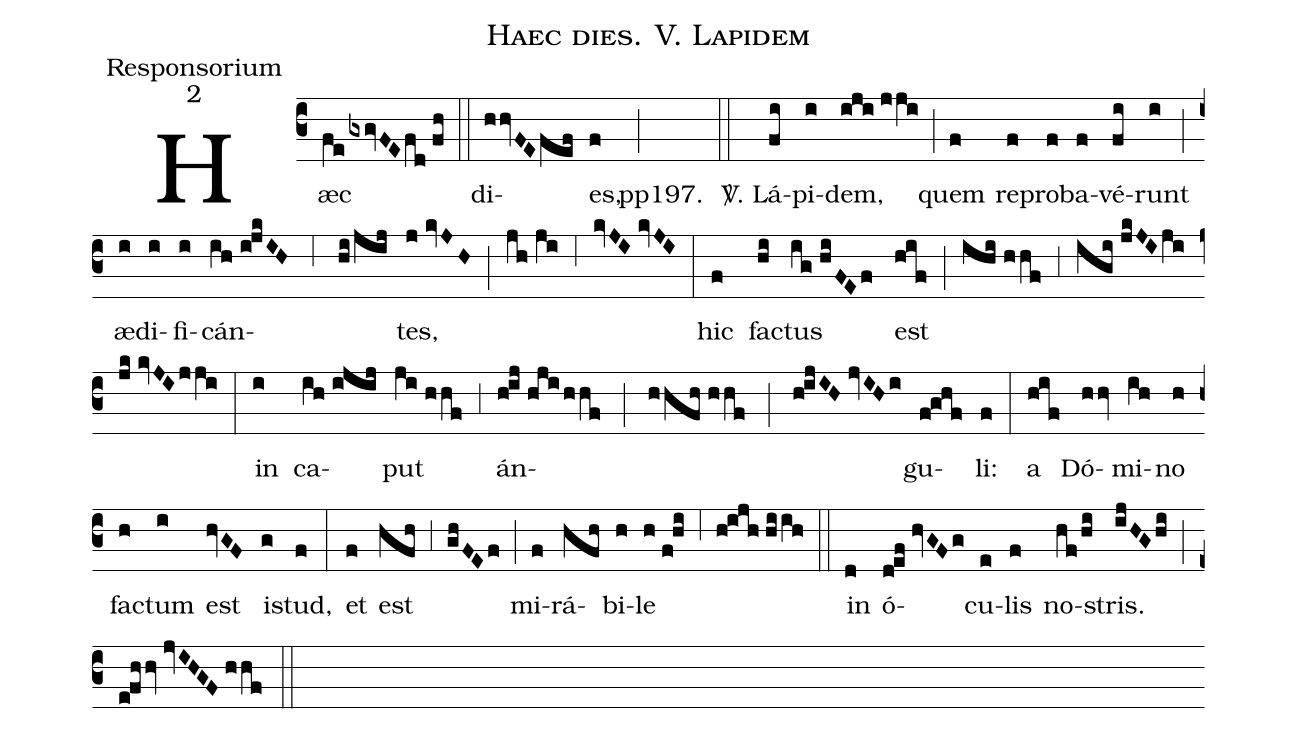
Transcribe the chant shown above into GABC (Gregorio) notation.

name:Haec dies. V. Lapidem;
office-part:Responsorium;
mode:2;
%%
(c3) Hæc(fe/gxgvFE/fd//fh) (::)
di(hhvFE/fef)es,(f) (;) pp197.() (::)

<sp>V/</sp>. Lá(fi)pi(i)dem,(iji//jji) (;) quem(f) re(f)pro(f)ba(f)vé(fi)runt(i) (;) æ(i)di(i)fi(i)cán(ih//i!jkIH;6hi/jij)tes,(j//kvJH) (;) (jh//ji) (,6) (kvJI//kvJI) (:)
hic(f) fa(hi)ctus(ig//hiFEf) est(hif) (;) (ihi//hhf) (,3) (igi//jkJI/ji//jk//kvJI/jji) (:)
in(i) ca(ih//ijij)put(ji//hhf) (,3) án(h!ij//hji/hhf;hhfh//hhf;h!ijIH//jvIHi)gu(f!ghf)li:(f) (:)
a(hif) Dó(hhv)mi(ih)no(h) fa(h)ctum(i) est(hvGF) i(g)stud,(f) (:)
et(f) est(hfh) (,3) (ghFEf) (;) mi(f)rá(hfh)bi(h)le(h//f!hi) (,6) (h!ijh//hiih) (::)
in(d) ó(d!ef//hvGFg)cu(e)lis(f) no(hf/hi)stris.(ijHGhi) (;) (e!fhhv//jvIHGF//hhf) (::)
